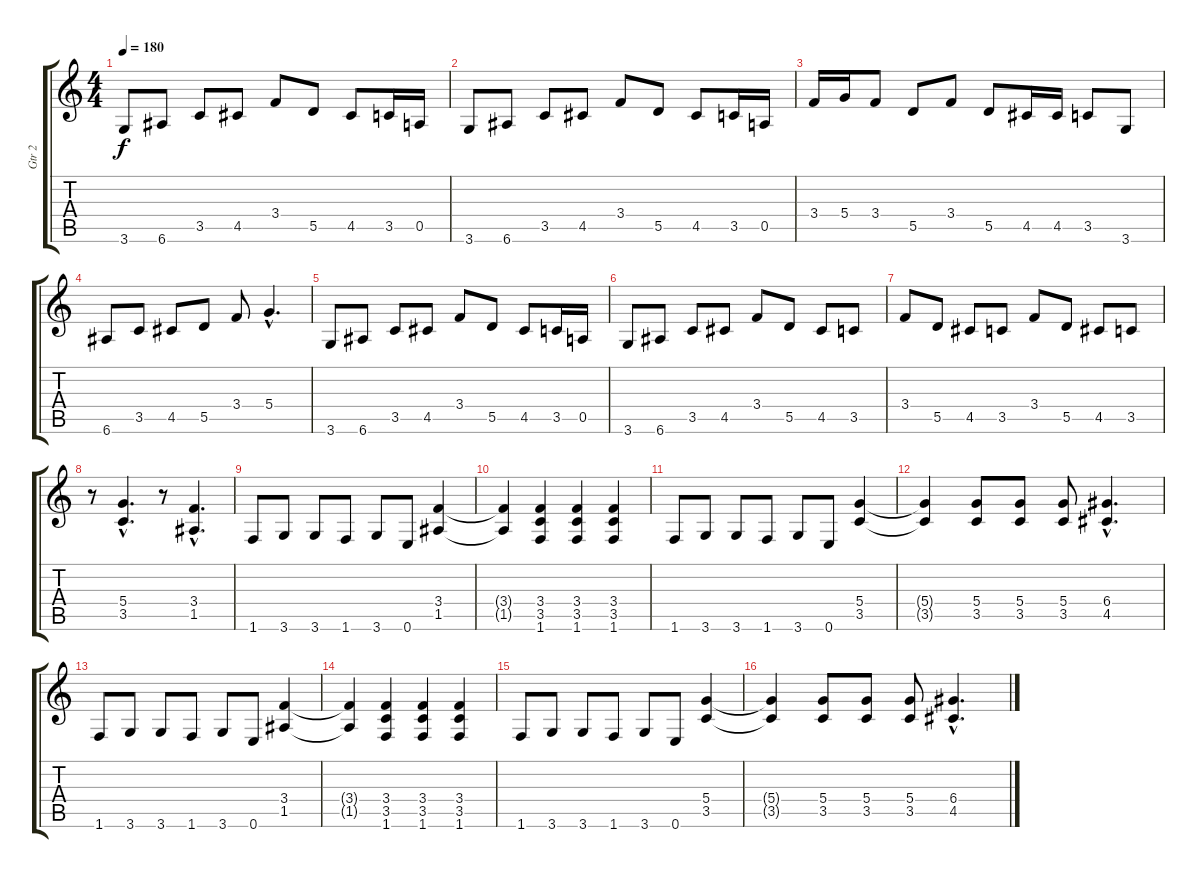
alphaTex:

\track ("Gtr 2" "Gtr 2") {instrument distortionguitar}
\staff {score tabs}
\tuning (E4 B3 G3 D3 A2 E2) {hide}
\ts (4 4)
\tempo 180
\clef g2
\ks c
3.6.8{dy f} 6.6.8 3.5.8 4.5.8 3.4.8 5.5.8 4.5.8 3.5.16 0.5.16 |
3.6.8 6.6.8 3.5.8 4.5.8 3.4.8 5.5.8 4.5.8 3.5.16 0.5.16 |
3.4.16 5.4.16 3.4.8 5.5.8 3.4.8 5.5.8 4.5.16 4.5.16 3.5.8 3.6.8 |
6.6.8 3.5.8 4.5.8 5.5.8 3.4.8 5.4{hac}.4{d} |
3.6.8 6.6.8 3.5.8 4.5.8 3.4.8 5.5.8 4.5.8 3.5.16 0.5.16 |
3.6.8 6.6.8 3.5.8 4.5.8 3.4.8 5.5.8 4.5.8 3.5.8 |
3.4.8 5.5.8 4.5.8 3.5.8 3.4.8 5.5.8 4.5.8 3.5.8 |
r.8 (5.4{hac} 3.5{hac}).4{d} r.8 (3.4{hac} 1.5{hac}).4{d} |
1.6.8 3.6.8 3.6.8 1.6.8 3.6.8 0.6.8 (3.4 1.5).4 |
(3.4{t} 1.5{t}).4 (3.4 3.5 1.6).4 (3.4 3.5 1.6).4 (3.4 3.5 1.6).4 |
1.6.8 3.6.8 3.6.8 1.6.8 3.6.8 0.6.8 (5.4 3.5).4 |
(5.4{t} 3.5{t}).4 (5.4 3.5).8 (5.4 3.5).8 (5.4 3.5).8 (6.4{hac} 4.5{hac}).4{d} |
1.6.8 3.6.8 3.6.8 1.6.8 3.6.8 0.6.8 (3.4 1.5).4 |
(3.4{t} 1.5{t}).4 (3.4 3.5 1.6).4 (3.4 3.5 1.6).4 (3.4 3.5 1.6).4 |
1.6.8 3.6.8 3.6.8 1.6.8 3.6.8 0.6.8 (5.4 3.5).4 |
(5.4{t} 3.5{t}).4 (5.4 3.5).8 (5.4 3.5).8 (5.4 3.5).8 (6.4{hac} 4.5{hac}).4{d}
